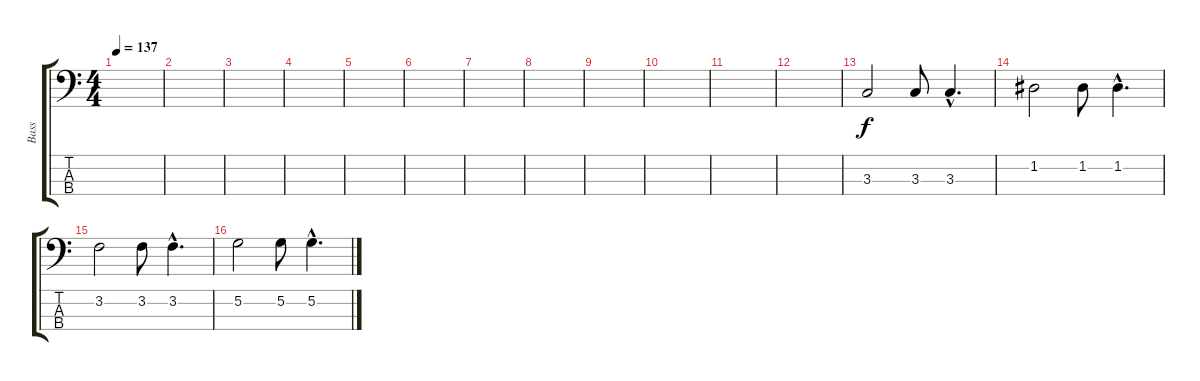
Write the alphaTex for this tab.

\track ("Bass" "Bass") {instrument electricbassfinger}
\staff {score tabs}
\tuning (G2 D2 A1 E1) {hide}
\ts (4 4)
\tempo 137
\clef f4
\ks c
|
|
|
|
|
|
|
|
|
|
|
|
3.3.2 3.3.8 3.3{hac}.4{d} |
1.2.2 1.2.8 1.2{hac}.4{d} |
3.2.2 3.2.8 3.2{hac}.4{d} |
5.2.2 5.2.8 5.2{hac}.4{d}
